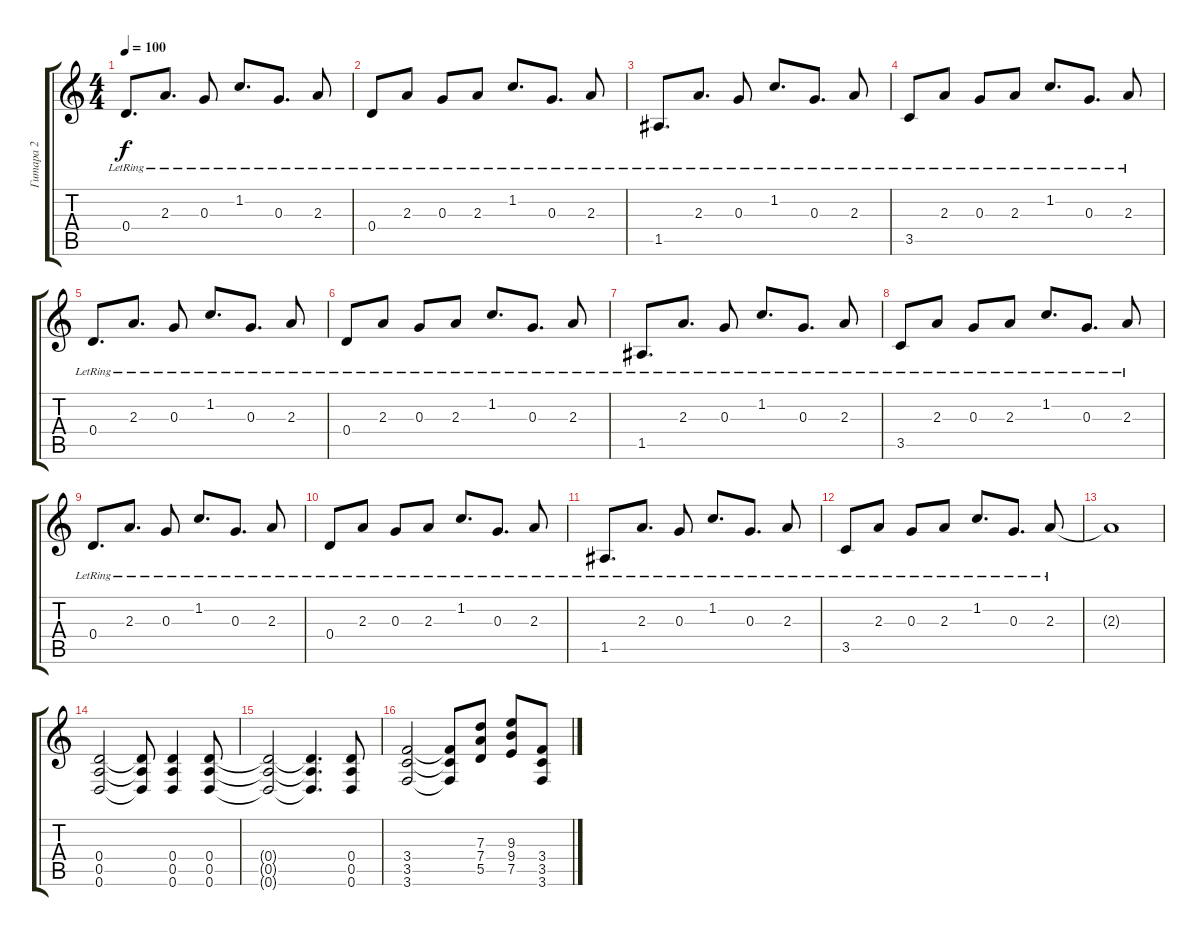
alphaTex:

\track ("Гитара 2" "Гитара 2") {instrument distortionguitar}
\staff {score tabs}
\tuning (E4 B3 G3 D3 A2 D2) {hide}
\ts (4 4)
\tempo 100
\clef g2
\ks c
0.4{lr}.8{d dy f} 2.3{lr}.8{d} 0.3{lr}.8 1.2{lr}.8{d} 0.3{lr}.8{d} 2.3{lr}.8 |
0.4{lr}.8 2.3{lr}.8 0.3{lr}.8 2.3{lr}.8 1.2{lr}.8{d} 0.3{lr}.8{d} 2.3{lr}.8 |
1.5{lr}.8{d} 2.3{lr}.8{d} 0.3{lr}.8 1.2{lr}.8{d} 0.3{lr}.8{d} 2.3{lr}.8 |
3.5{lr}.8 2.3{lr}.8 0.3{lr}.8 2.3{lr}.8 1.2{lr}.8{d} 0.3{lr}.8{d} 2.3{lr}.8 |
0.4{lr}.8{d} 2.3{lr}.8{d} 0.3{lr}.8 1.2{lr}.8{d} 0.3{lr}.8{d} 2.3{lr}.8 |
0.4{lr}.8 2.3{lr}.8 0.3{lr}.8 2.3{lr}.8 1.2{lr}.8{d} 0.3{lr}.8{d} 2.3{lr}.8 |
1.5{lr}.8{d} 2.3{lr}.8{d} 0.3{lr}.8 1.2{lr}.8{d} 0.3{lr}.8{d} 2.3{lr}.8 |
3.5{lr}.8 2.3{lr}.8 0.3{lr}.8 2.3{lr}.8 1.2{lr}.8{d} 0.3{lr}.8{d} 2.3{lr}.8 |
0.4{lr}.8{d} 2.3{lr}.8{d} 0.3{lr}.8 1.2{lr}.8{d} 0.3{lr}.8{d} 2.3{lr}.8 |
0.4{lr}.8 2.3{lr}.8 0.3{lr}.8 2.3{lr}.8 1.2{lr}.8{d} 0.3{lr}.8{d} 2.3{lr}.8 |
1.5{lr}.8{d} 2.3{lr}.8{d} 0.3{lr}.8 1.2{lr}.8{d} 0.3{lr}.8{d} 2.3{lr}.8 |
3.5{lr}.8 2.3{lr}.8 0.3{lr}.8 2.3{lr}.8 1.2{lr}.8{d} 0.3{lr}.8{d} 2.3{lr}.8 |
2.3{t}.1 |
(0.4 0.5 0.6).2{instrument distortionguitar} (0.4{t} 0.5{t} 0.6{t}).8 (0.4 0.5 0.6).4 (0.4 0.5 0.6).8 |
(0.4{t} 0.5{t} 0.6{t}).2 (0.4{t} 0.5{t} 0.6{t}).4{d} (0.4 0.5 0.6).8 |
(3.4 3.5 3.6).2 (3.4{t} 3.5{t} 3.6{t}).8 (7.3 7.4 5.5).8 (9.3 9.4 7.5).8 (3.4 3.5 3.6).8
